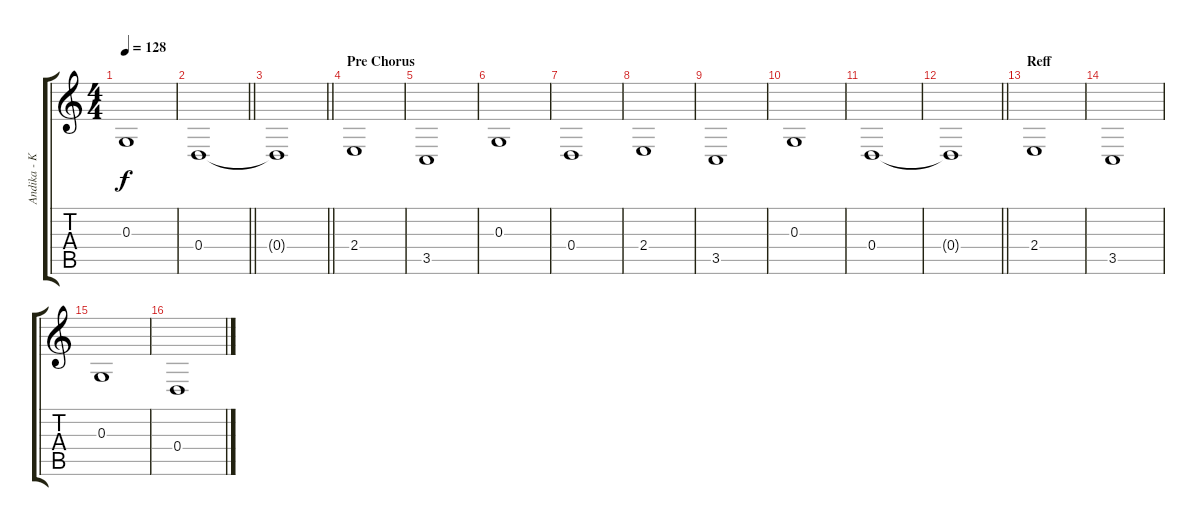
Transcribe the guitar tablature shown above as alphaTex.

\track ("Andika - Keyboard (L)" "Andika - K") {instrument reedorgan}
\staff {score tabs}
\tuning (E4 B3 G3 D3 A2 E2) {hide}
\ts (4 4)
\tempo 128
\clef g2
\ks c
0.3.1{dy f} |
\barLineRight lightlight
0.4.1 |
\barLineRight lightlight
0.4{t}.1 |
\section ("" "Pre Chorus")
2.4.1 |
3.5.1 |
0.3.1 |
0.4.1 |
2.4.1 |
3.5.1 |
0.3.1 |
0.4.1 |
\barLineRight lightlight
0.4{t}.1 |
\section ("" "Reff")
2.4.1 |
3.5.1 |
0.3.1 |
0.4.1
